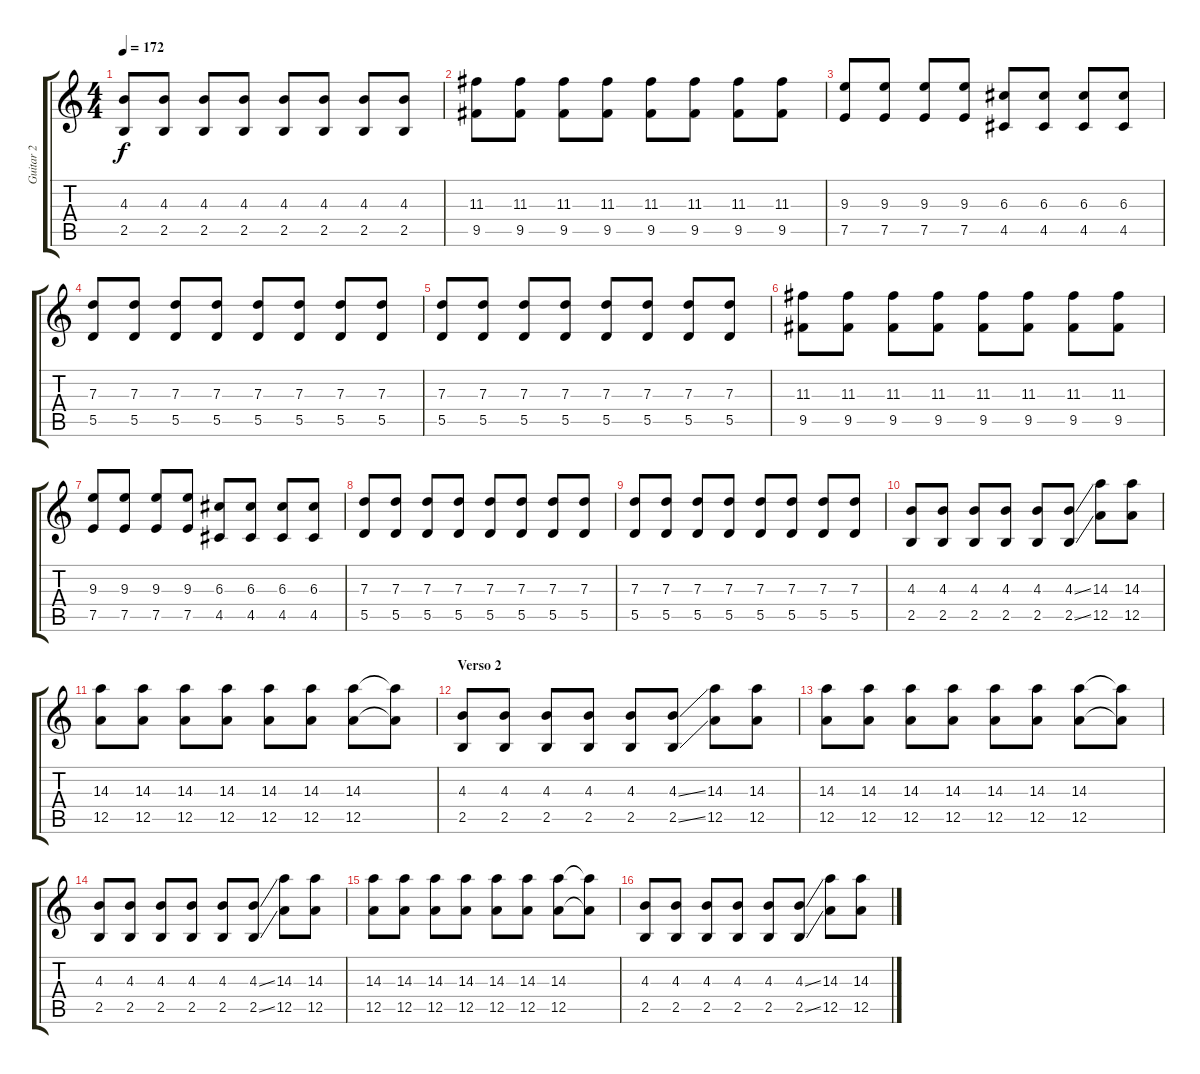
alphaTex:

\track ("Guitar 2" "Guitar 2") {instrument distortionguitar}
\staff {score tabs}
\tuning (E4 B3 G3 D3 A2 E2) {hide}
\ts (4 4)
\tempo 172
\clef g2
\ks c
(4.3 2.5).8{dy f} (4.3 2.5).8 (4.3 2.5).8 (4.3 2.5).8 (4.3 2.5).8 (4.3 2.5).8 (4.3 2.5).8 (4.3 2.5).8 |
(11.3 9.5).8 (11.3 9.5).8 (11.3 9.5).8 (11.3 9.5).8 (11.3 9.5).8 (11.3 9.5).8 (11.3 9.5).8 (11.3 9.5).8 |
(9.3 7.5).8 (9.3 7.5).8 (9.3 7.5).8 (9.3 7.5).8 (6.3 4.5).8 (6.3 4.5).8 (6.3 4.5).8 (6.3 4.5).8 |
(7.3 5.5).8 (7.3 5.5).8 (7.3 5.5).8 (7.3 5.5).8 (7.3 5.5).8 (7.3 5.5).8 (7.3 5.5).8 (7.3 5.5).8 |
(7.3 5.5).8 (7.3 5.5).8 (7.3 5.5).8 (7.3 5.5).8 (7.3 5.5).8 (7.3 5.5).8 (7.3 5.5).8 (7.3 5.5).8 |
(11.3 9.5).8 (11.3 9.5).8 (11.3 9.5).8 (11.3 9.5).8 (11.3 9.5).8 (11.3 9.5).8 (11.3 9.5).8 (11.3 9.5).8 |
(9.3 7.5).8 (9.3 7.5).8 (9.3 7.5).8 (9.3 7.5).8 (6.3 4.5).8 (6.3 4.5).8 (6.3 4.5).8 (6.3 4.5).8 |
(7.3 5.5).8 (7.3 5.5).8 (7.3 5.5).8 (7.3 5.5).8 (7.3 5.5).8 (7.3 5.5).8 (7.3 5.5).8 (7.3 5.5).8 |
(7.3 5.5).8 (7.3 5.5).8 (7.3 5.5).8 (7.3 5.5).8 (7.3 5.5).8 (7.3 5.5).8 (7.3 5.5).8 (7.3 5.5).8 |
\section ("" "")
(4.3 2.5).8 (4.3 2.5).8 (4.3 2.5).8 (4.3 2.5).8 (4.3 2.5).8 (4.3{ss} 2.5{ss}).8 (14.3 12.5).8 (14.3 12.5).8 |
(14.3 12.5).8 (14.3 12.5).8 (14.3 12.5).8 (14.3 12.5).8 (14.3 12.5).8 (14.3 12.5).8 (14.3 12.5).8 (14.3{t} 12.5{t}).8 |
\section ("" "Verso 2")
(4.3 2.5).8 (4.3 2.5).8 (4.3 2.5).8 (4.3 2.5).8 (4.3 2.5).8 (4.3{ss} 2.5{ss}).8 (14.3 12.5).8 (14.3 12.5).8 |
(14.3 12.5).8 (14.3 12.5).8 (14.3 12.5).8 (14.3 12.5).8 (14.3 12.5).8 (14.3 12.5).8 (14.3 12.5).8 (14.3{t} 12.5{t}).8 |
(4.3 2.5).8 (4.3 2.5).8 (4.3 2.5).8 (4.3 2.5).8 (4.3 2.5).8 (4.3{ss} 2.5{ss}).8 (14.3 12.5).8 (14.3 12.5).8 |
(14.3 12.5).8 (14.3 12.5).8 (14.3 12.5).8 (14.3 12.5).8 (14.3 12.5).8 (14.3 12.5).8 (14.3 12.5).8 (14.3{t} 12.5{t}).8 |
(4.3 2.5).8 (4.3 2.5).8 (4.3 2.5).8 (4.3 2.5).8 (4.3 2.5).8 (4.3{ss} 2.5{ss}).8 (14.3 12.5).8 (14.3 12.5).8
